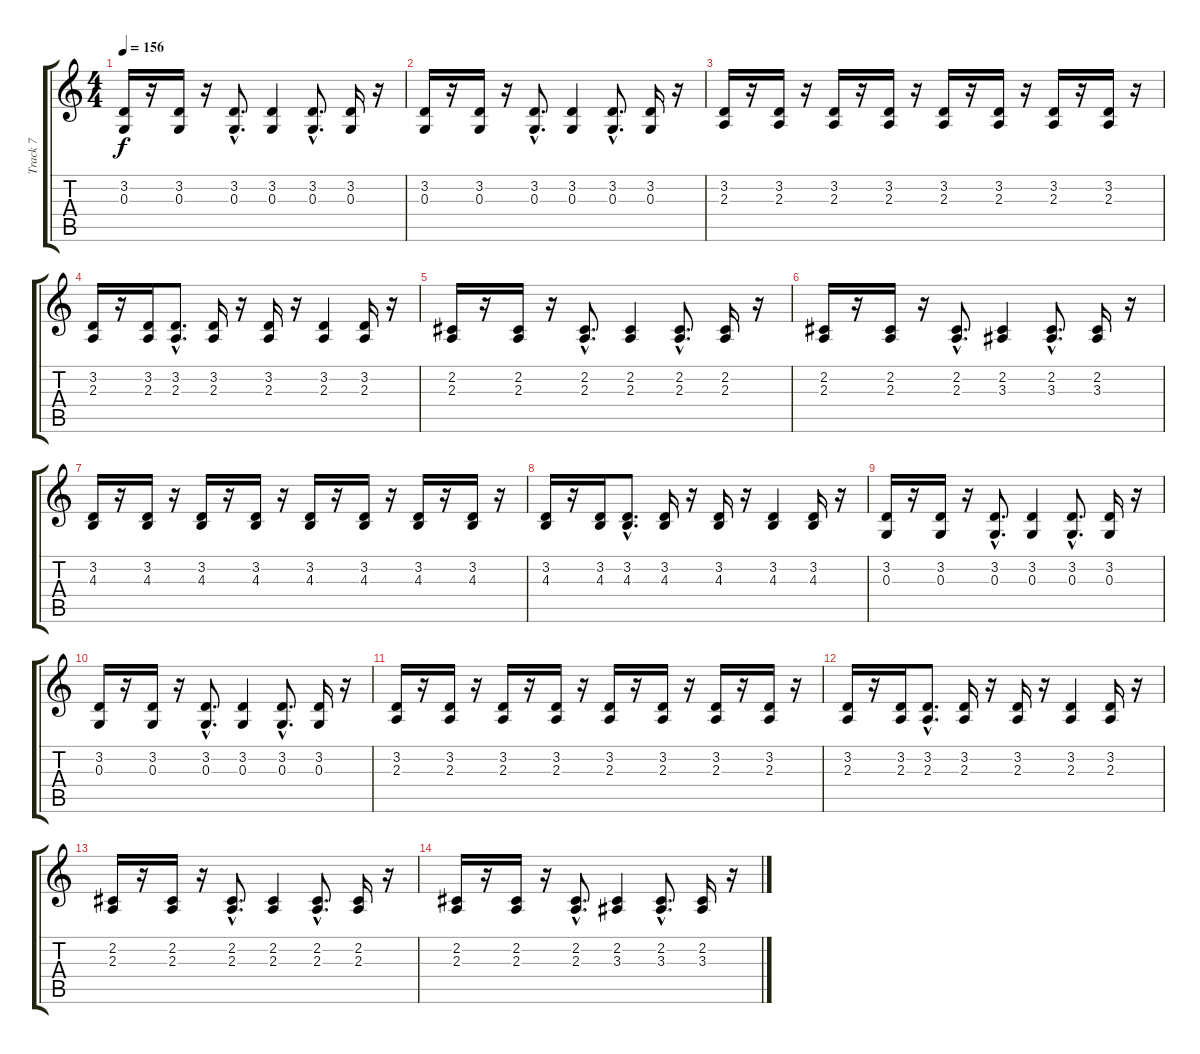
\track ("Track 7" "Track 7") {instrument lead2sawtooth}
\staff {score tabs}
\tuning (E4 B3 G3 D3 A2 E2) {hide}
\ts (4 4)
\tempo 156
\clef g2
\ks c
(3.2 0.3).16{dy f} r.16 (3.2 0.3).16 r.16 (3.2{hac} 0.3{hac}).8{d} (3.2 0.3).4 (3.2{hac} 0.3{hac}).8{d} (3.2 0.3).16 r.16 |
(3.2 0.3).16 r.16 (3.2 0.3).16 r.16 (3.2{hac} 0.3{hac}).8{d} (3.2 0.3).4 (3.2{hac} 0.3{hac}).8{d} (3.2 0.3).16 r.16 |
(3.2 2.3).16{volume 13} r.16 (3.2 2.3).16 r.16 (3.2 2.3).16 r.16 (3.2 2.3).16 r.16 (3.2 2.3).16 r.16 (3.2 2.3).16 r.16 (3.2 2.3).16 r.16 (3.2 2.3).16 r.16 |
(3.2 2.3).16 r.16 (3.2 2.3).16 (3.2{hac} 2.3{hac}).8{d} (3.2 2.3).16 r.16 (3.2 2.3).16 r.16 (3.2 2.3).4 (3.2 2.3).16 r.16 |
(2.2 2.3).16 r.16 (2.2 2.3).16 r.16 (2.2{hac} 2.3{hac}).8{d} (2.2 2.3).4 (2.2{hac} 2.3{hac}).8{d} (2.2 2.3).16 r.16 |
(2.2 2.3).16 r.16 (2.2 2.3).16 r.16 (2.2{hac} 2.3{hac}).8{d} (2.2 3.3).4 (2.2{hac} 3.3{hac}).8{d} (2.2 3.3).16 r.16 |
(3.2 4.3).16{volume 13} r.16 (3.2 4.3).16 r.16 (3.2 4.3).16 r.16 (3.2 4.3).16 r.16 (3.2 4.3).16 r.16 (3.2 4.3).16 r.16 (3.2 4.3).16 r.16 (3.2 4.3).16 r.16 |
(3.2 4.3).16 r.16 (3.2 4.3).16 (3.2{hac} 4.3{hac}).8{d} (3.2 4.3).16 r.16 (3.2 4.3).16 r.16 (3.2 4.3).4 (3.2 4.3).16 r.16 |
(3.2 0.3).16 r.16 (3.2 0.3).16 r.16 (3.2{hac} 0.3{hac}).8{d} (3.2 0.3).4 (3.2{hac} 0.3{hac}).8{d} (3.2 0.3).16 r.16 |
(3.2 0.3).16 r.16 (3.2 0.3).16 r.16 (3.2{hac} 0.3{hac}).8{d} (3.2 0.3).4 (3.2{hac} 0.3{hac}).8{d} (3.2 0.3).16 r.16 |
(3.2 2.3).16{volume 13} r.16 (3.2 2.3).16 r.16 (3.2 2.3).16 r.16 (3.2 2.3).16 r.16 (3.2 2.3).16 r.16 (3.2 2.3).16 r.16 (3.2 2.3).16 r.16 (3.2 2.3).16 r.16 |
(3.2 2.3).16 r.16 (3.2 2.3).16 (3.2{hac} 2.3{hac}).8{d} (3.2 2.3).16 r.16 (3.2 2.3).16 r.16 (3.2 2.3).4 (3.2 2.3).16 r.16 |
(2.2 2.3).16 r.16 (2.2 2.3).16 r.16 (2.2{hac} 2.3{hac}).8{d} (2.2 2.3).4 (2.2{hac} 2.3{hac}).8{d} (2.2 2.3).16 r.16 |
(2.2 2.3).16 r.16 (2.2 2.3).16 r.16 (2.2{hac} 2.3{hac}).8{d} (2.2 3.3).4 (2.2{hac} 3.3{hac}).8{d} (2.2 3.3).16 r.16
